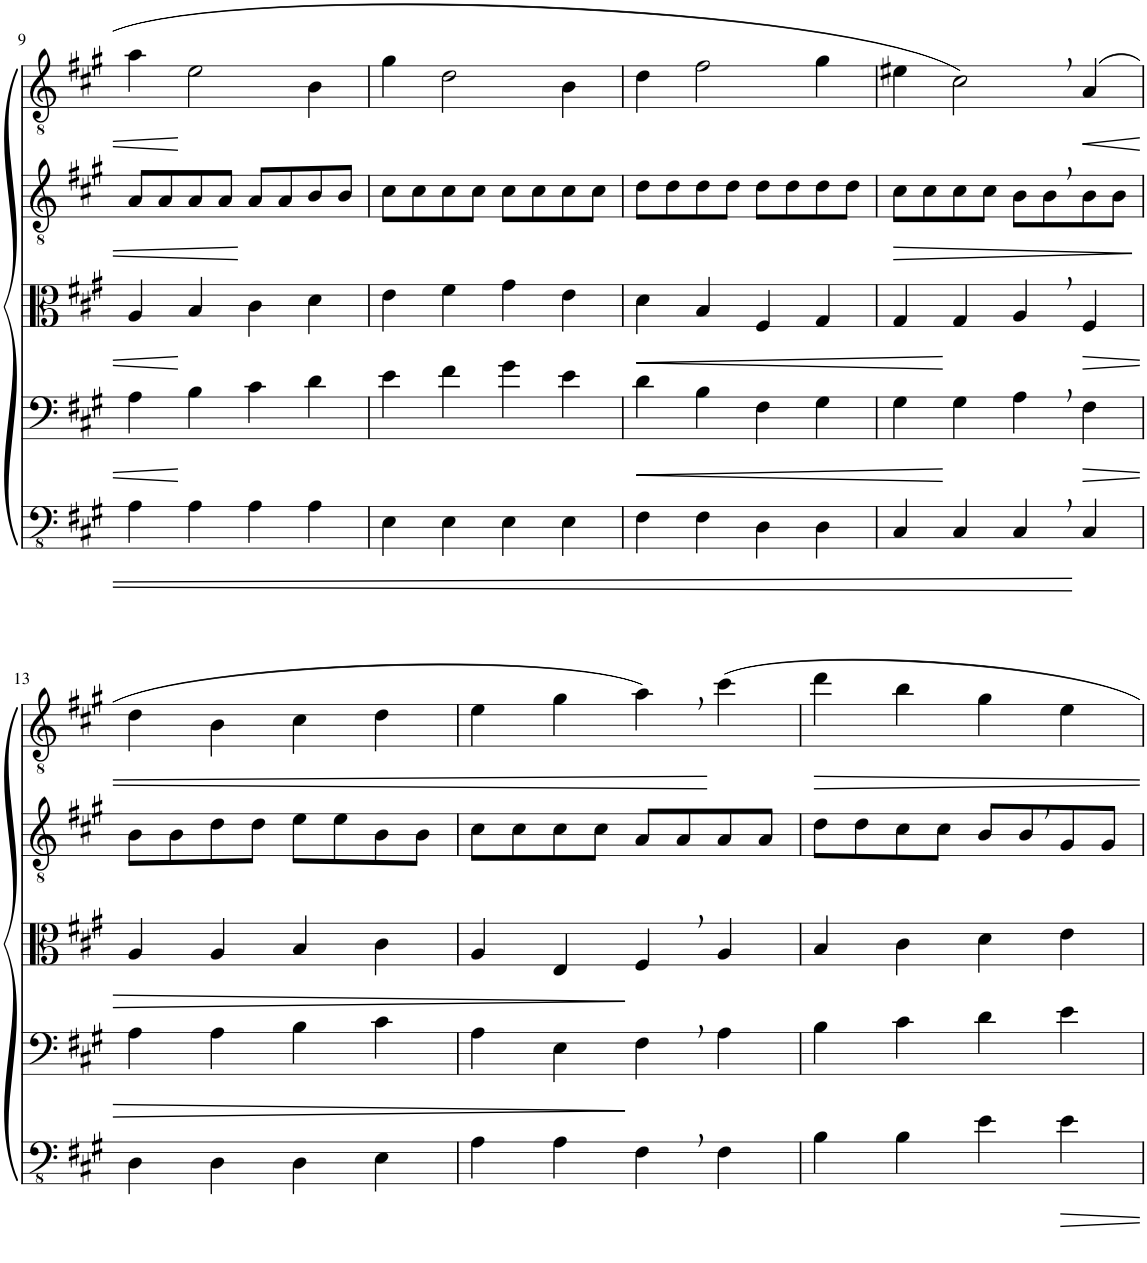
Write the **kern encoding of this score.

**kern	**kern	**dynam	**kern	**dynam	**kern	**dynam	**kern	**dynam
*part5	*part4	*part4	*part3	*part3	*part2	*part2	*part1	*part1
*staff5	*staff4	*staff4	*staff3	*staff3	*staff2	*staff2	*staff1	*staff1
*I"Baixo	*I"Tenor	*	*I"Tenor	*	*I"Contralto	*	*I"Soprano	*
!!LO:PB:g=z
*clefFv4	*clefF4	*	*clefC3	*	*clefGv2	*	*clefGv2	*
*k[f#c#g#]	*k[f#c#g#]	*	*k[f#c#g#]	*	*k[f#c#g#]	*	*k[f#c#g#]	*
*M4/4	*M4/4	*	*M4/4	*	*M4/4	*	*M4/4	*
=9	=9	=9	=9	=9	=9	=9	=9	=9
4AA\	4A\	.	4A/	.	8A/L	.	4a\	.
.	.	.	.	.	8A/	.	.	.
4AA\	4B\	.	4B/	.	8A/	.	2e\	.
.	.	.	.	.	8A/J	.	.	.
4AA\	4c#\	.	4c#\	.	8A/L	.	.	.
.	.	.	.	.	8A/	.	.	.
4AA\	4d\	.	4d\	.	8B/	.	4B\	.
.	.	.	.	.	8B/J	.	.	.
=10	=10	=10	=10	=10	=10	=10	=10	=10
4EE\	4e\	.	4e\	.	8c#\L	.	4g#\	.
.	.	.	.	.	8c#\	.	.	.
4EE\	4f#\	.	4f#\	.	8c#\	.	2d\	.
.	.	.	.	.	8c#\J	.	.	.
4EE\	4g#\	.	4g#\	.	8c#\L	.	.	.
.	.	.	.	.	8c#\	.	.	.
4EE\	4e\	.	4e\	.	8c#\	.	4B\	.
.	.	.	.	.	8c#\J	.	.	.
=11	=11	=11	=11	=11	=11	=11	=11	=11
!	!	!LO:HP:b	!	!LO:HP:b	!	!	!	!
4FF#\	4d\	<	4d\	<	8d\L	.	4d\	.
.	.	.	.	.	8d\	.	.	.
4FF#\	4B\	.	4B/	.	8d\	.	2f#\	.
.	.	.	.	.	8d\J	.	.	.
4DD\	4F#\	.	4F#/	.	8d\L	.	.	.
.	.	.	.	.	8d\	.	.	.
4DD\	4G#\	.	4G#/	.	8d\	.	4g#\	.
.	.	.	.	.	8d\J	.	.	.
=12	=12	=12	=12	=12	=12	=12	=12	=12
!	!	!	!	!	!	!LO:HP:b	!	!
4CC#/	4G#\	.	4G#/	.	8c#\L	>	4e#X\	.
.	.	.	.	.	8c#\	.	.	.
4CC#/	4G#\	[	4G#/	[	8c#\	.	2c#,\	.
.	.	.	.	.	8c#\J	.	.	.
4CC#,/	4A,\	.	4A,/	.	8B\L	.	.	.
.	.	.	.	.	8B,\	.	.	.
!	!	!LO:HP:b	!	!LO:HP:b	!	!	!	!LO:HP:b
4CC#/	4F#\	>	4F#/	>	8B\	.	(4A/	<
.	.	.	.	.	8B\J	.	.	.
.	.	.	.	.	.	]	.	.
!!LO:LB:g=z
=13	=13	=13	=13	=13	=13	=13	=13	=13
4DD\	4A\	.	4A/	.	8B\L	.	4d\	.
.	.	.	.	.	8B\	.	.	.
4DD\	4A\	.	4A/	.	8d\	.	4B\	.
.	.	.	.	.	8d\J	.	.	.
4DD\	4B\	.	4B/	.	8e\L	.	4c#\	.
.	.	.	.	.	8e\	.	.	.
4EE\	4c#\	.	4c#\	.	8B\	.	4d\	.
.	.	.	.	.	8B\J	.	.	.
=14	=14	=14	=14	=14	=14	=14	=14	=14
4AA\	4A\	.	4A/	.	8c#\L	.	4e\	.
.	.	.	.	.	8c#\	.	.	.
4AA\	4E\	.	4E/	.	8c#\	.	4g#\	.
.	.	.	.	.	8c#\J	.	.	.
4FF#,\	4F#,\	]	4F#,/	]	8A/L	.	4a,\)	.
.	.	.	.	.	8A/	.	.	.
4FF#\	4A\	.	4A/	.	8A/	.	4cc#\	[
.	.	.	.	.	8A/J	.	.	.
=15	=15	=15	=15	=15	=15	=15	=15	=15
4BB\	4B\	.	4B/	.	8d\L	.	4dd\	.
.	.	.	.	.	8d\	.	.	.
4BB\	4c#\	.	4c#\	.	8c#\	.	4b\	.
.	.	.	.	.	8c#\J	.	.	.
4E\	4d\	.	4d\	.	8B/L	.	4g#\	.
.	.	.	.	.	8B,/	.	.	.
4E\	4e\	.	4e\	.	8G#/	.	4e\	.
.	.	.	.	.	8G#/J	.	.	.
=	=	=	=	=	=	=	=	=
*-	*-	*-	*-	*-	*-	*-	*-	*-
